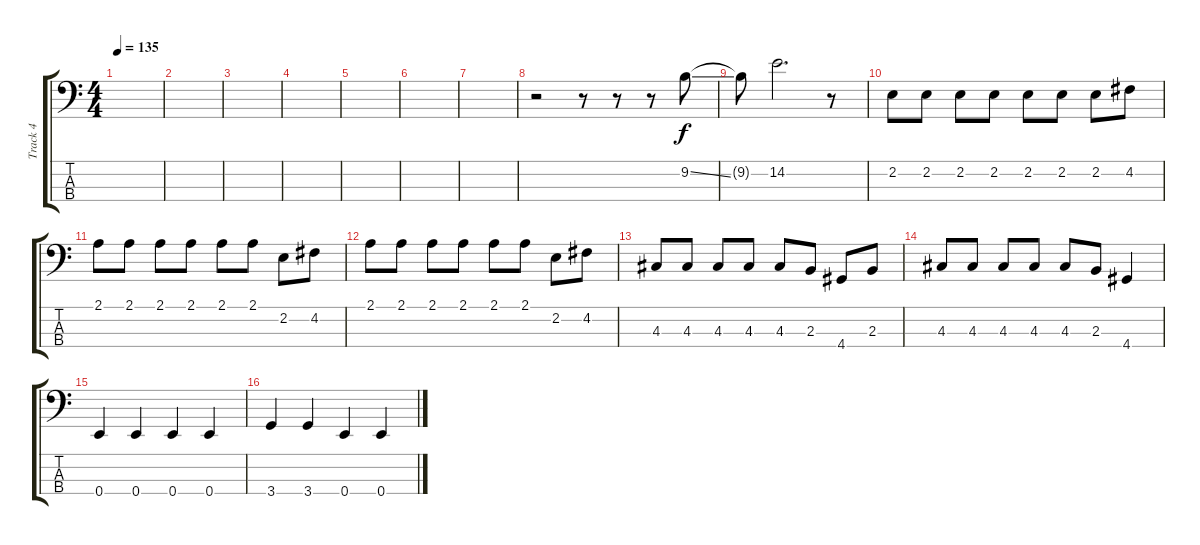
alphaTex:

\track ("Track 4" "Track 4") {instrument electricbassfinger}
\staff {score tabs}
\tuning (G2 D2 A1 E1) {hide}
\ts (4 4)
\tempo 135
\clef f4
\ks c
|
|
|
|
|
|
|
r.2 r.8 r.8 r.8 9.2{ss}.8 |
9.2{t}.8 14.2.2{d} r.8 |
2.2.8 2.2.8 2.2.8 2.2.8 2.2.8 2.2.8 2.2.8 4.2.8 |
2.1.8 2.1.8 2.1.8 2.1.8 2.1.8 2.1.8 2.2.8 4.2.8 |
2.1.8 2.1.8 2.1.8 2.1.8 2.1.8 2.1.8 2.2.8 4.2.8 |
4.3.8 4.3.8 4.3.8 4.3.8 4.3.8 2.3.8 4.4.8 2.3.8 |
4.3.8 4.3.8 4.3.8 4.3.8 4.3.8 2.3.8 4.4.4 |
0.4.4 0.4.4 0.4.4 0.4.4 |
3.4.4 3.4.4 0.4.4 0.4.4
